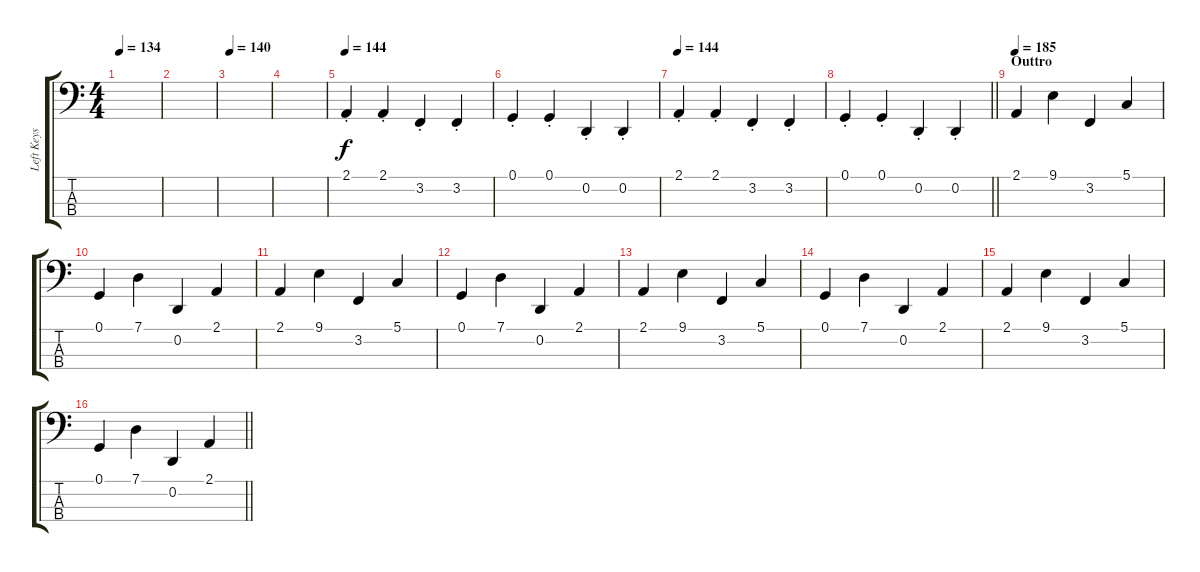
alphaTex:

\track ("Left Keys" "Left Keys") {instrument accordion}
\staff {score tabs}
\tuning (G2 D2 A1 E1) {hide}
\ts (4 4)
\tempo 134
\clef f4
\ks c
|
|
\tempo 140
|
|
\tempo 144
2.1{st}.4 2.1{st}.4 3.2{st}.4 3.2{st}.4 |
0.1{st}.4 0.1{st}.4 0.2{st}.4 0.2{st}.4 |
\tempo 144
2.1{st}.4 2.1{st}.4 3.2{st}.4 3.2{st}.4 |
\barLineRight lightlight
0.1{st}.4 0.1{st}.4 0.2{st}.4 0.2{st}.4 |
\section ("" "Outtro")
\tempo 185
2.1.4 9.1.4 3.2.4 5.1.4 |
0.1.4 7.1.4 0.2.4 2.1.4 |
2.1.4 9.1.4 3.2.4 5.1.4 |
0.1.4 7.1.4 0.2.4 2.1.4 |
2.1.4 9.1.4 3.2.4 5.1.4 |
0.1.4 7.1.4 0.2.4 2.1.4 |
2.1.4 9.1.4 3.2.4 5.1.4 |
\barLineRight lightlight
0.1.4 7.1.4 0.2.4 2.1.4
